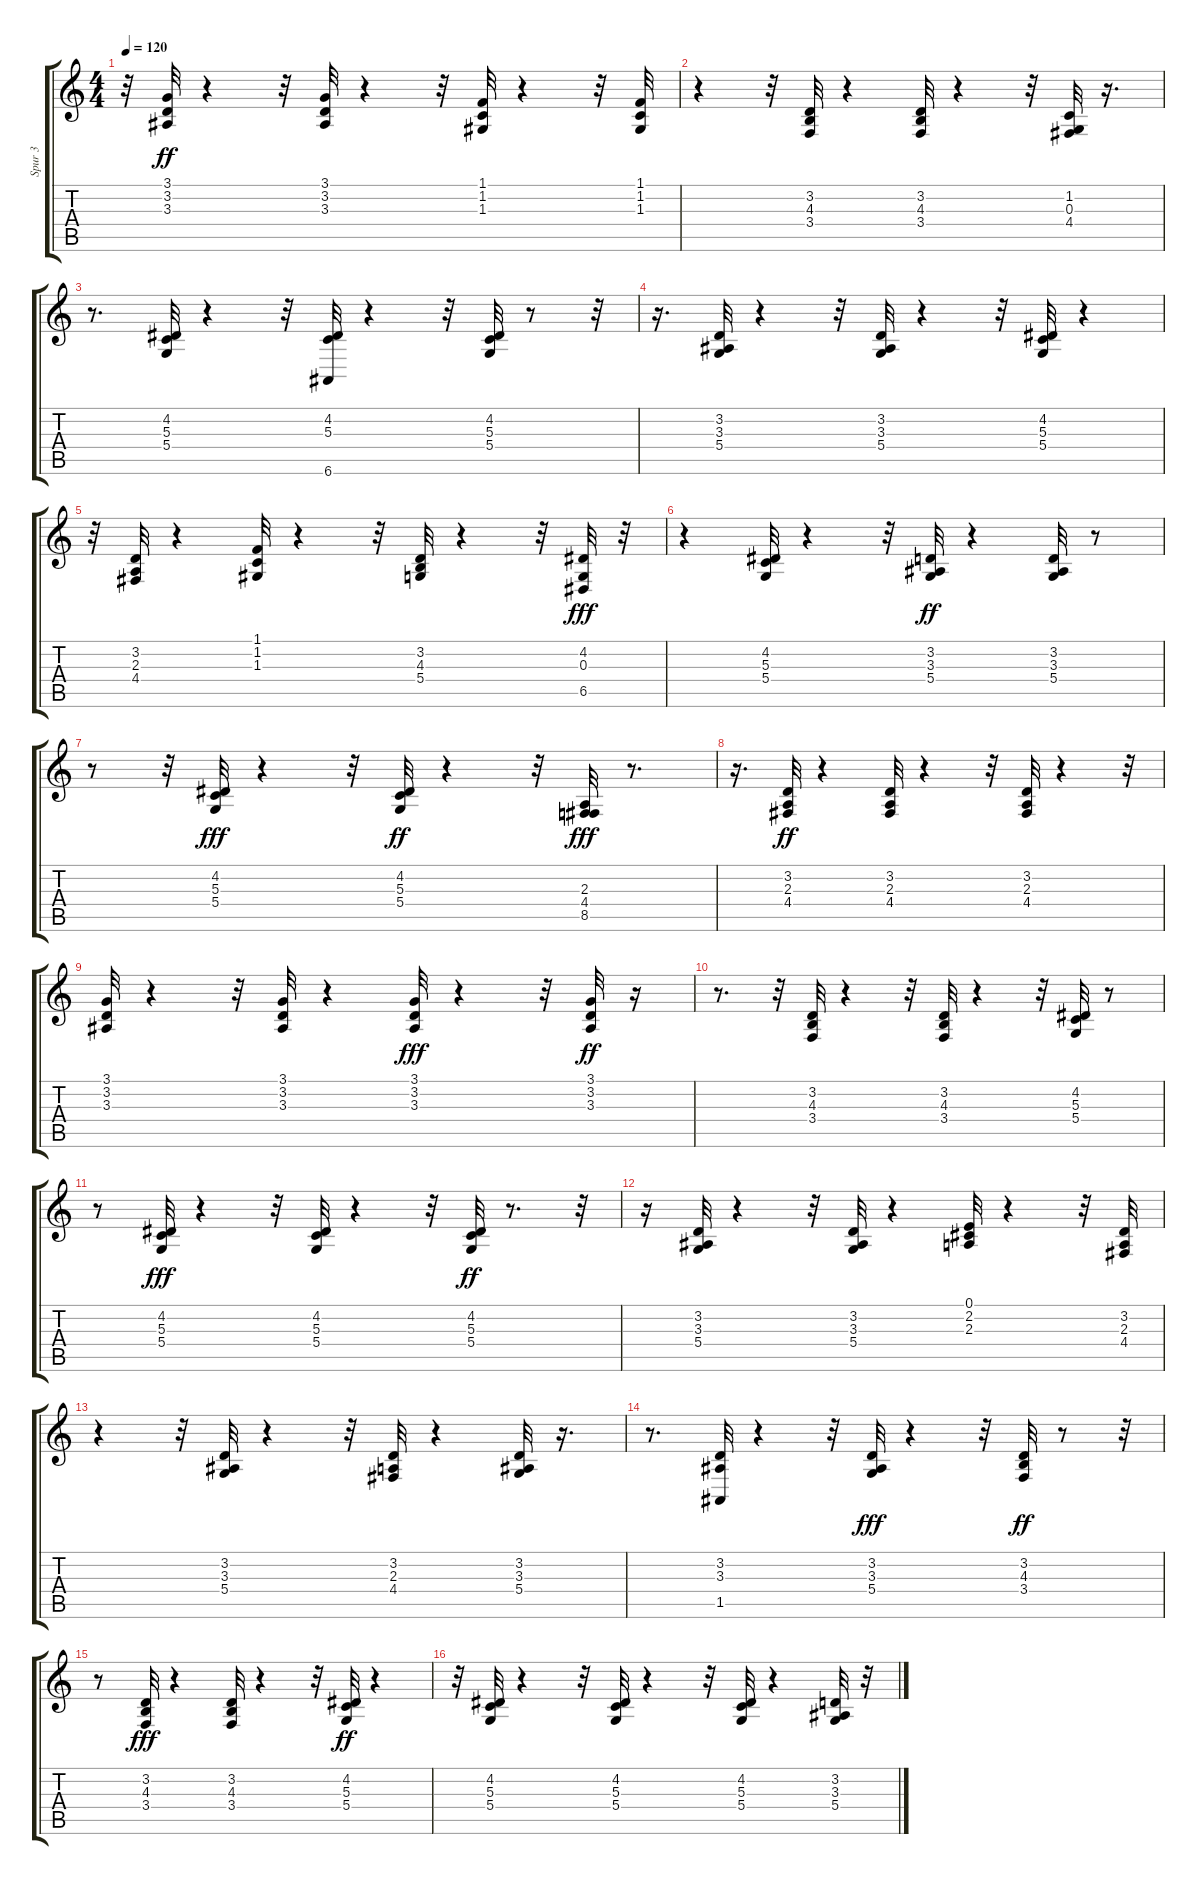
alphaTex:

\track ("Spur 3" "Spur 3") {instrument honkytonkpiano}
\staff {score tabs}
\tuning (E4 B3 G3 D3 A2 E2) {hide}
\ts (4 4)
\tempo 120
\clef g2
\ks c
r.32{dy ff} (3.1 3.2 3.3).32 r.4 r.32 (3.1 3.2 3.3).32 r.4 r.32 (1.1 1.2 1.3).32 r.4 r.32 (1.1 1.2 1.3).32 |
r.4 r.32 (3.2 4.3 3.4).32 r.4 (3.2 4.3 3.4).32 r.4 r.32 (1.2 0.3 4.4).32 r.16{d} |
r.8{d} (4.2 5.3 5.4).32 r.4 r.32 (4.2 5.3 6.6).32 r.4 r.32 (4.2 5.3 5.4).32 r.8 r.32 |
r.16{d} (3.2 3.3 5.4).32 r.4 r.32 (3.2 3.3 5.4).32 r.4 r.32 (4.2 5.3 5.4).32 r.4 |
r.32 (3.2 2.3 4.4).32 r.4 (1.1 1.2 1.3).32 r.4 r.32 (3.2 4.3 5.4).32 r.4 r.32 (4.2 0.3 6.5).32{dy fff} r.32 |
r.4 (4.2 5.3 5.4).32 r.4 r.32 (3.2 3.3 5.4).32{dy ff} r.4 (3.2 3.3 5.4).32 r.8 |
r.8 r.32 (4.2 5.3 5.4).32{dy fff} r.4 r.32 (4.2 5.3 5.4).32{dy ff} r.4 r.32 (2.3 4.4 8.5).32{dy fff} r.8{d} |
r.16{d} (3.2 2.3 4.4).32{dy ff} r.4 (3.2 2.3 4.4).32 r.4 r.32 (3.2 2.3 4.4).32 r.4 r.32 |
(3.1 3.2 3.3).32 r.4 r.32 (3.1 3.2 3.3).32 r.4 (3.1 3.2 3.3).32{dy fff} r.4 r.32 (3.1 3.2 3.3).32{dy ff} r.16 |
r.8{d} r.32 (3.2 4.3 3.4).32 r.4 r.32 (3.2 4.3 3.4).32 r.4 r.32 (4.2 5.3 5.4).32 r.8 |
r.8 (4.2 5.3 5.4).32{dy fff} r.4 r.32 (4.2 5.3 5.4).32 r.4 r.32 (4.2 5.3 5.4).32{dy ff} r.8{d} r.32 |
r.16 (3.2 3.3 5.4).32 r.4 r.32 (3.2 3.3 5.4).32 r.4 (0.1 2.2 2.3).32 r.4 r.32 (3.2 2.3 4.4).32 |
r.4 r.32 (3.2 3.3 5.4).32 r.4 r.32 (3.2 2.3 4.4).32 r.4 (3.2 3.3 5.4).32 r.16{d} |
r.8{d} (3.2 3.3 1.5).32 r.4 r.32 (3.2 3.3 5.4).32{dy fff} r.4 r.32 (3.2 4.3 3.4).32{dy ff} r.8 r.32 |
r.8 (3.2 4.3 3.4).32{dy fff} r.4 (3.2 4.3 3.4).32 r.4 r.32 (4.2 5.3 5.4).32{dy ff} r.4 |
r.32 (4.2 5.3 5.4).32 r.4 r.32 (4.2 5.3 5.4).32 r.4 r.32 (4.2 5.3 5.4).32 r.4 (3.2 3.3 5.4).32 r.32
